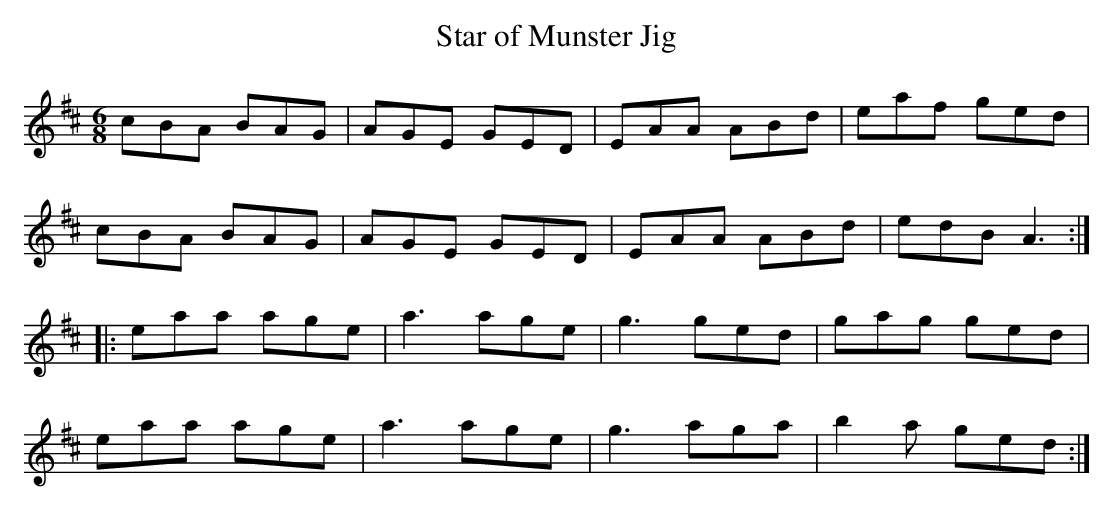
X:1
T:Star of Munster Jig
M:6/8
K:Amix
cBA BAG|AGE GED|EAA ABd|eaf ged|
cBA BAG|AGE GED|EAA ABd|edB A3:|
|:eaa age|a3 age|g3 ged|gag ged|
eaa age|a3 age|g3 aga|b2a ged:|
